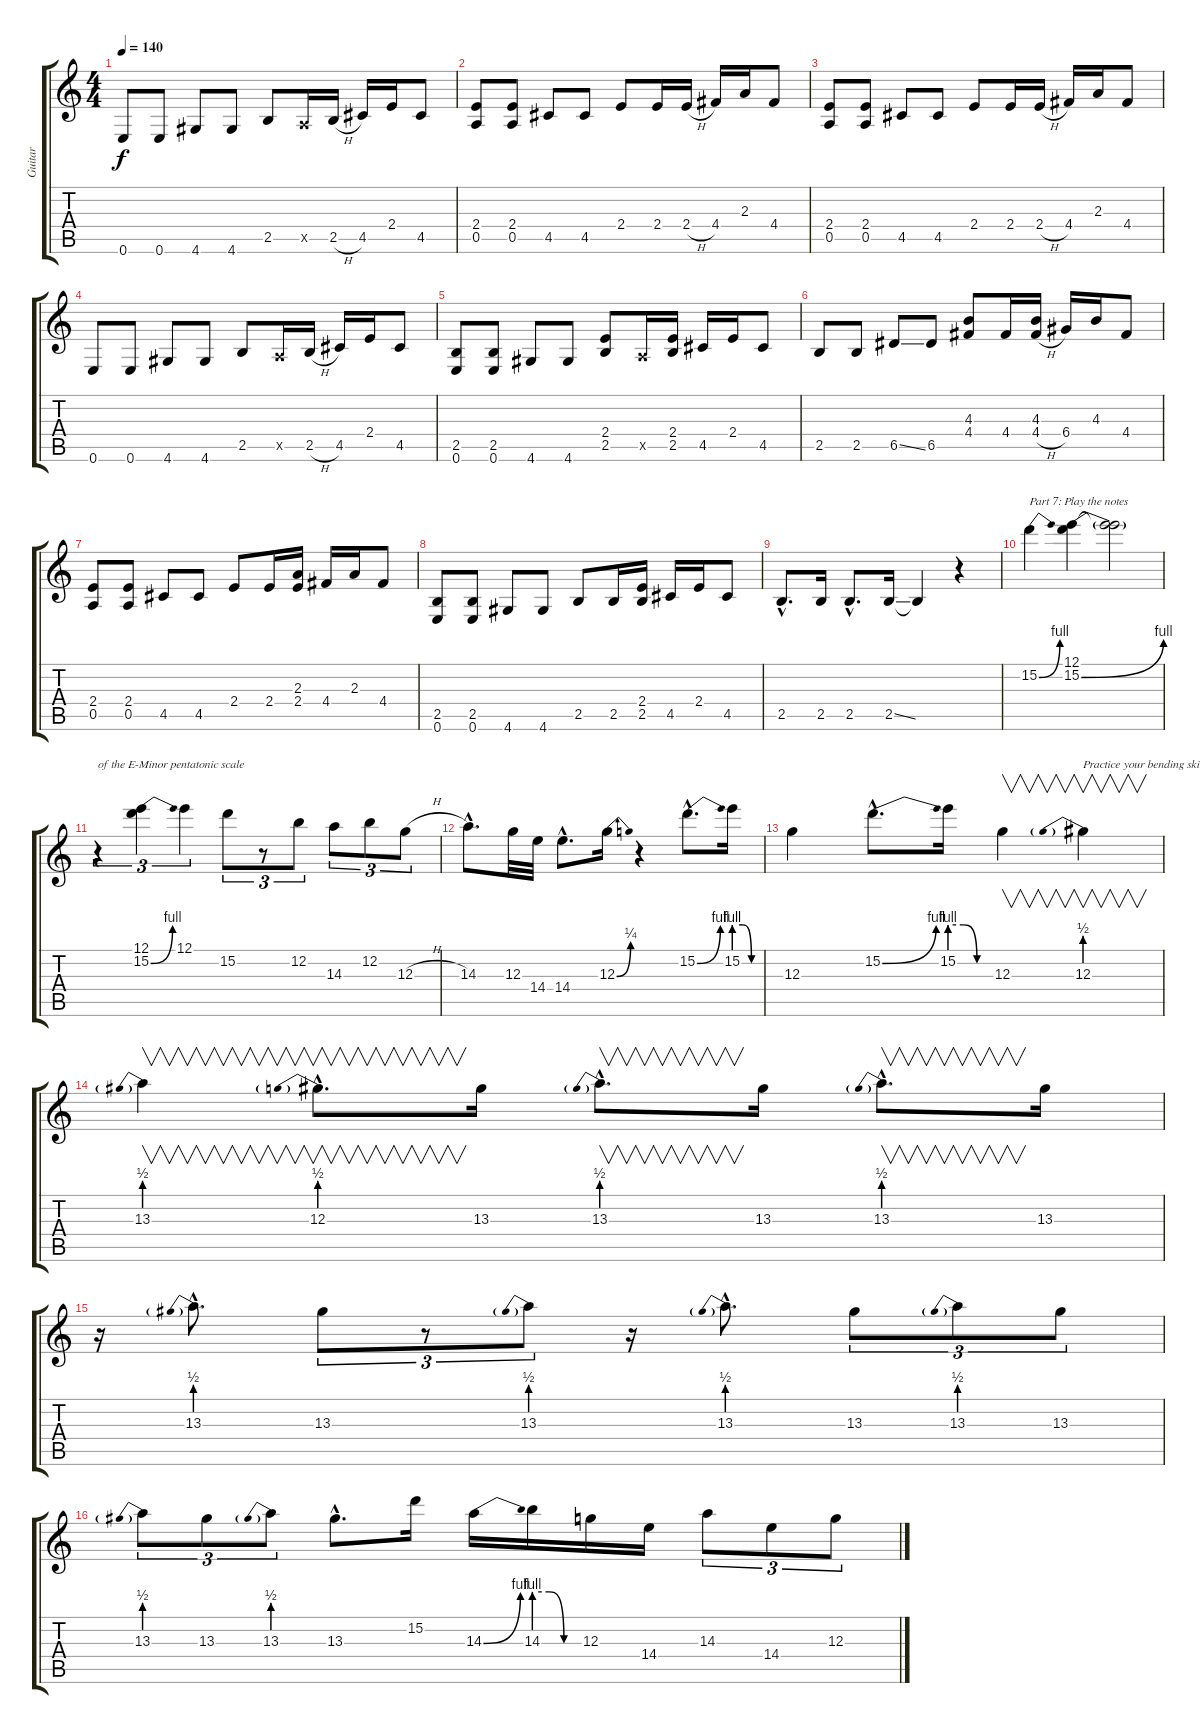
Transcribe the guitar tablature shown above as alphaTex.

\track ("Guitar" "Guitar") {instrument distortionguitar}
\staff {score tabs}
\tuning (E4 B3 G3 D3 A2 E2) {hide}
\ts (4 4)
\tempo 140
\clef g2
\ks c
0.6.8{dy f} 0.6.8 4.6.8 4.6.8 2.5.8 0.5{x}.16 2.5{h}.16 4.5.16 2.4.16 4.5.8 |
(2.4 0.5).8 (2.4 0.5).8 4.5.8 4.5.8 2.4.8 2.4.16 2.4{h}.16 4.4.16 2.3.16 4.4.8 |
(2.4 0.5).8 (2.4 0.5).8 4.5.8 4.5.8 2.4.8 2.4.16 2.4{h}.16 4.4.16 2.3.16 4.4.8 |
0.6.8 0.6.8 4.6.8 4.6.8 2.5.8 0.5{x}.16 2.5{h}.16 4.5.16 2.4.16 4.5.8 |
(2.5 0.6).8 (2.5 0.6).8 4.6.8 4.6.8 (2.4 2.5).8 0.5{x}.16 (2.4 2.5).16 4.5.16 2.4.16 4.5.8 |
2.5.8 2.5.8 6.5{ss}.8 6.5.8 (4.3 4.4).8 4.4.16 (4.3 4.4{h}).16 6.4.16 4.3.16 4.4.8 |
(2.4 0.5).8 (2.4 0.5).8 4.5.8 4.5.8 2.4.8 2.4.16 (2.3 2.4).16 4.4.16 2.3.16 4.4.8 |
(2.5 0.6).8 (2.5 0.6).8 4.6.8 4.6.8 2.5.8 2.5.16 (2.4 2.5).16 4.5.16 2.4.16 4.5.8 |
2.5{hac}.8{d} 2.5.16 2.5{hac}.8{d} 2.5{ss}.16 2.5{t}.4 r.4 |
15.2{be (bend 0 0 60 4)}.4{txt "Part 7: Play the notes "} (12.1 15.2{be (bend 0 0 60 4)}).4 (12.1{t} 15.2{t}).2 |
r.4{tu (3 2) txt "of the E-Minor pentatonic scale"} (12.1 15.2{be (bend 0 0 60 4)}).4{tu (3 2)} 12.1.4{tu (3 2)} 15.2.8{tu (3 2)} r.8{tu (3 2)} 12.2.8{tu (3 2)} 14.3.8{tu (3 2)} 12.2.8{tu (3 2)} 12.3{h}.8{tu (3 2)} |
14.3{hac}.8{d} 12.3.32 14.4.32 14.4{hac}.8{d} 12.3{be (bend 0 0 60 1)}.16 r.4 15.2{be (bend 0 0 60 4) hac}.8{d} 15.2{be (custom 0 4 20 4 40 0 60 0)}.16 |
12.3.4 15.2{be (bend 0 0 60 4) hac}.8{d} 15.2{be (custom 0 4 20 4 40 0 60 0)}.16 12.3.4{v} 12.3{be (prebend 0 2 60 2)}.4{v txt "Practice your bending skills ;-)"} |
13.3{be (prebend 0 2 60 2)}.4{v} 12.3{be (prebend 0 2 60 2) hac}.8{v d} 13.3.16 13.3{be (prebend 0 2 60 2) hac}.8{v d} 13.3.16 13.3{be (prebend 0 2 60 2) hac}.8{v d} 13.3.16 |
r.16 13.3{be (prebend 0 2 60 2) hac}.8{d} 13.3.8{tu (3 2)} r.8{tu (3 2)} 13.3{be (prebend 0 2 60 2)}.8{tu (3 2)} r.16 13.3{be (prebend 0 2 60 2) hac}.8{d} 13.3.8{tu (3 2)} 13.3{be (prebend 0 2 60 2)}.8{tu (3 2)} 13.3.8{tu (3 2)} |
13.3{be (prebend 0 2 60 2)}.8{tu (3 2)} 13.3.8{tu (3 2)} 13.3{be (prebend 0 2 60 2)}.8{tu (3 2)} 13.3{hac}.8{d} 15.2.16 14.3{be (bend 0 0 60 4)}.16 14.3{be (custom 0 4 20 4 40 0 60 0)}.16 12.3.16 14.4.16 14.3.8{tu (3 2)} 14.4.8{tu (3 2)} 12.3.8{tu (3 2)}
